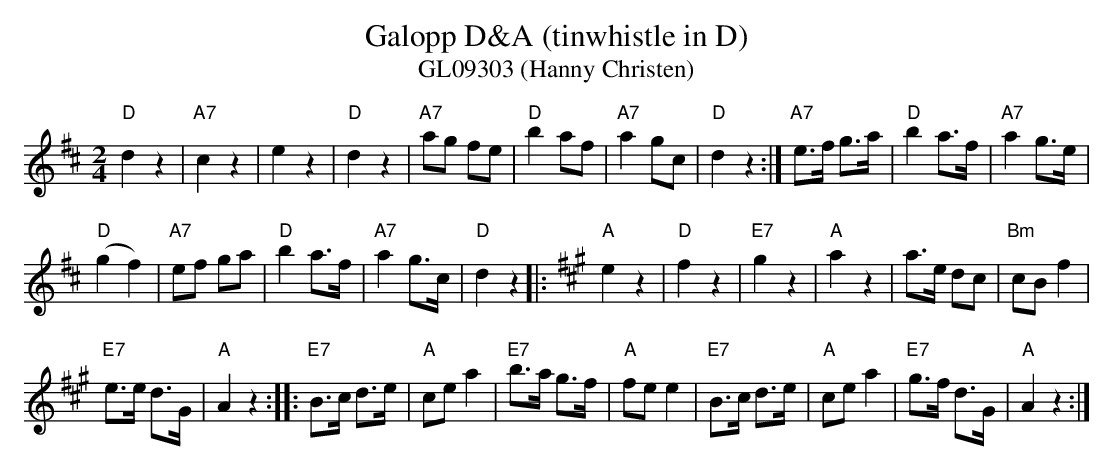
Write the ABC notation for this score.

X:1
T:Galopp D&A (tinwhistle in D)
T:GL09303 (Hanny Christen)
M:2/4
L:1/8
K:D %%MIDI gchordon
"D"d2z2 | "A7"c2z2 | e2z2 | "D"d2z2 | "A7"ag fe | "D"b2af | "A7"a2 gc | "D"d2z2 :| "A7"e>f g>a | "D"b2 a>f | "A7"a2 g>e |
("D"g2f2) | "A7"ef ga | "D"b2 a>f | "A7"a2 g>c | "D"d2z2 |: [K:A] "A"e2z2 | "D"f2z2 | "E7"g2z2 | "A"a2z2 | a>e dc | "Bm"cB f2 |
"E7"e>e d>G | "A"A2z2 :: "E7"B>c d>e | "A"ce a2 | "E7"b>a g>f | "A"fee2 | "E7"B>c d>e | "A"ce a2 | "E7"g>f d>G | "A"A2z2 :|
